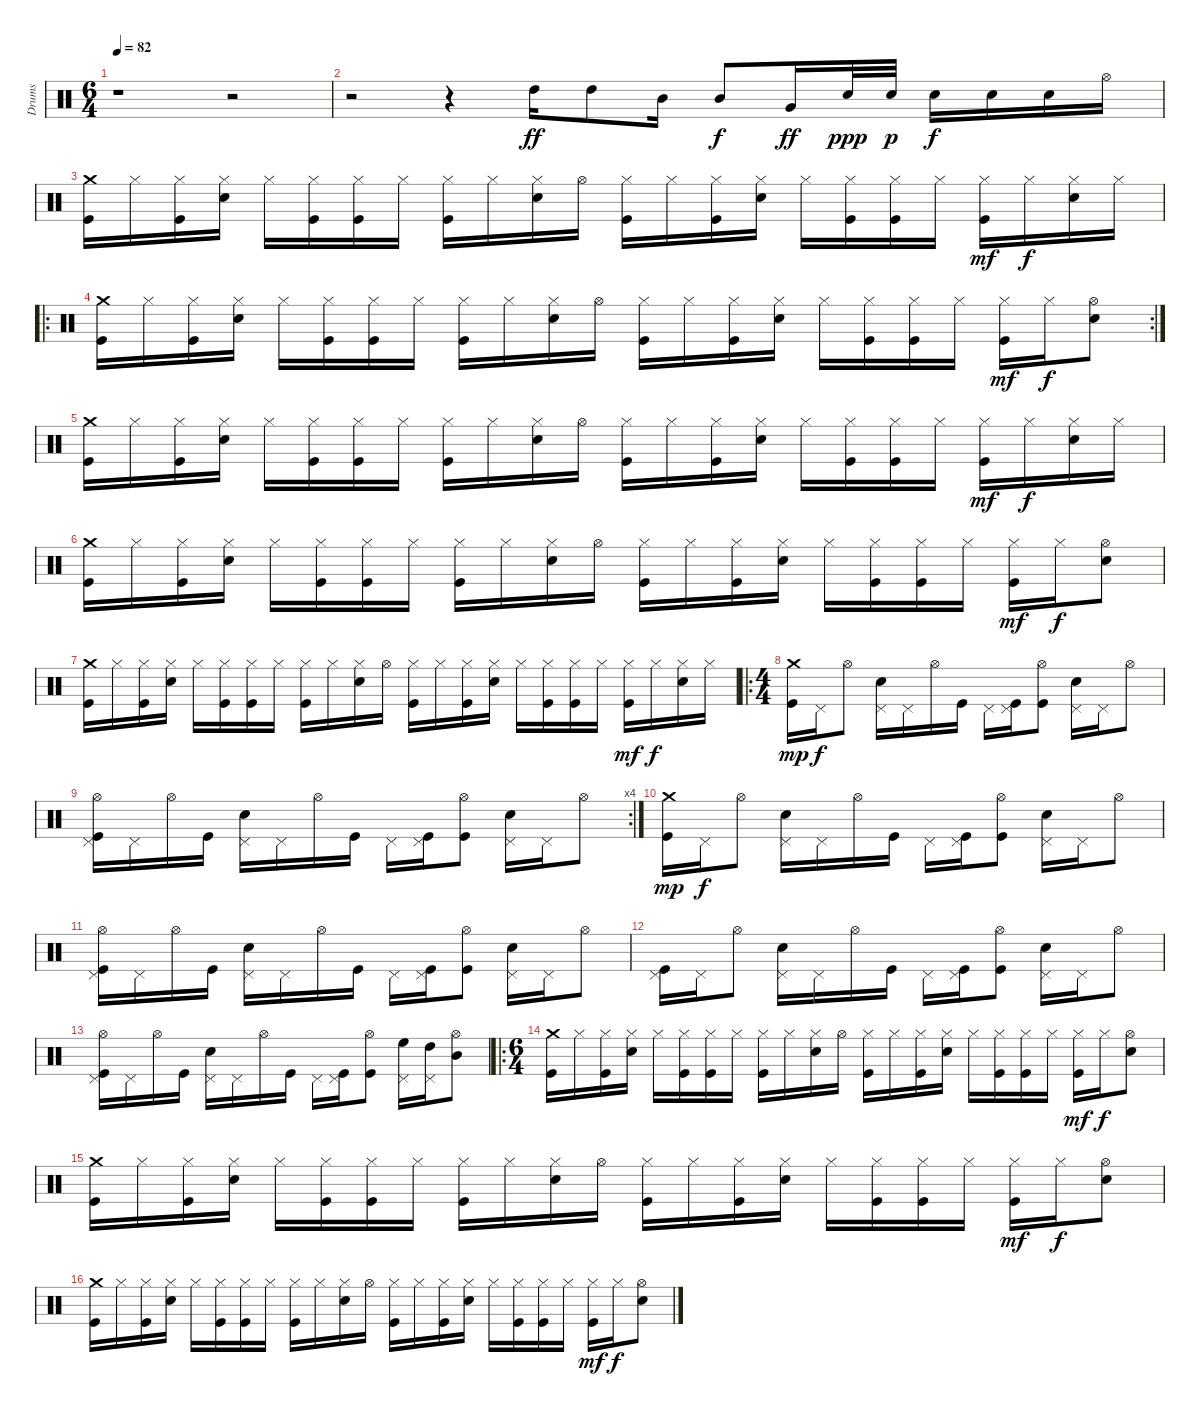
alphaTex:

\track ("Drums" "Drums") {instrument percussion}
\staff {score}
\articulation defaults
\ts (6 4)
\tempo 82
\clef neutral
\ks c
r.1{dy ff} r.2 |
r.2 r.4 "High Tom (hit)".16 "High Tom (hit)".8 "Mid Tom (hit)".16 "Mid Tom (hit)".8{dy f} "Very Low Tom (hit)".16{dy ff} "Electric Snare (hit)".32{dy ppp} "Electric Snare (hit)".32{dy p} "Electric Snare (hit)".16{dy f} "Electric Snare (hit)".16 "Electric Snare (hit)".16 "Hi-Hat (open)".16 |
("Crash medium (hit)" "Kick (hit)").16 "Hi-Hat (closed)".16 ("Hi-Hat (closed)" "Kick (hit)").16 ("Hi-Hat (closed)" "Electric Snare (hit)").16 "Hi-Hat (closed)".16 ("Hi-Hat (closed)" "Kick (hit)").16 ("Hi-Hat (closed)" "Kick (hit)").16 "Hi-Hat (closed)".16 ("Hi-Hat (closed)" "Kick (hit)").16 "Hi-Hat (closed)".16 ("Hi-Hat (closed)" "Electric Snare (hit)").16 "Hi-Hat (open)".16 ("Hi-Hat (closed)" "Kick (hit)").16 "Hi-Hat (closed)".16 ("Hi-Hat (closed)" "Kick (hit)").16 ("Hi-Hat (closed)" "Electric Snare (hit)").16 "Hi-Hat (closed)".16 ("Hi-Hat (closed)" "Kick (hit)").16 ("Hi-Hat (closed)" "Kick (hit)").16 "Hi-Hat (closed)".16 ("Hi-Hat (closed)" "Kick (hit)").16{dy mf} "Hi-Hat (closed)".16{dy f} ("Hi-Hat (closed)" "Electric Snare (hit)").16 "Hi-Hat (closed)".16 |
\ro
\rc 2
("Crash medium (hit)" "Kick (hit)").16 "Hi-Hat (closed)".16 ("Hi-Hat (closed)" "Kick (hit)").16 ("Hi-Hat (closed)" "Electric Snare (hit)").16 "Hi-Hat (closed)".16 ("Hi-Hat (closed)" "Kick (hit)").16 ("Hi-Hat (closed)" "Kick (hit)").16 "Hi-Hat (closed)".16 ("Hi-Hat (closed)" "Kick (hit)").16 "Hi-Hat (closed)".16 ("Hi-Hat (closed)" "Electric Snare (hit)").16 "Hi-Hat (open)".16 ("Hi-Hat (closed)" "Kick (hit)").16 "Hi-Hat (closed)".16 ("Hi-Hat (closed)" "Kick (hit)").16 ("Hi-Hat (closed)" "Electric Snare (hit)").16 "Hi-Hat (closed)".16 ("Hi-Hat (closed)" "Kick (hit)").16 ("Hi-Hat (closed)" "Kick (hit)").16 "Hi-Hat (closed)".16 ("Hi-Hat (closed)" "Kick (hit)").16{dy mf} "Hi-Hat (closed)".16{dy f} ("Hi-Hat (open)" "Electric Snare (hit)").8 |
("Crash medium (hit)" "Kick (hit)").16 "Hi-Hat (closed)".16 ("Hi-Hat (closed)" "Kick (hit)").16 ("Hi-Hat (closed)" "Electric Snare (hit)").16 "Hi-Hat (closed)".16 ("Hi-Hat (closed)" "Kick (hit)").16 ("Hi-Hat (closed)" "Kick (hit)").16 "Hi-Hat (closed)".16 ("Hi-Hat (closed)" "Kick (hit)").16 "Hi-Hat (closed)".16 ("Hi-Hat (closed)" "Electric Snare (hit)").16 "Hi-Hat (open)".16 ("Hi-Hat (closed)" "Kick (hit)").16 "Hi-Hat (closed)".16 ("Hi-Hat (closed)" "Kick (hit)").16 ("Hi-Hat (closed)" "Electric Snare (hit)").16 "Hi-Hat (closed)".16 ("Hi-Hat (closed)" "Kick (hit)").16 ("Hi-Hat (closed)" "Kick (hit)").16 "Hi-Hat (closed)".16 ("Hi-Hat (closed)" "Kick (hit)").16{dy mf} "Hi-Hat (closed)".16{dy f} ("Hi-Hat (closed)" "Electric Snare (hit)").16 "Hi-Hat (closed)".16 |
("Crash medium (hit)" "Kick (hit)").16 "Hi-Hat (closed)".16 ("Hi-Hat (closed)" "Kick (hit)").16 ("Hi-Hat (closed)" "Electric Snare (hit)").16 "Hi-Hat (closed)".16 ("Hi-Hat (closed)" "Kick (hit)").16 ("Hi-Hat (closed)" "Kick (hit)").16 "Hi-Hat (closed)".16 ("Hi-Hat (closed)" "Kick (hit)").16 "Hi-Hat (closed)".16 ("Hi-Hat (closed)" "Electric Snare (hit)").16 "Hi-Hat (open)".16 ("Hi-Hat (closed)" "Kick (hit)").16 "Hi-Hat (closed)".16 ("Hi-Hat (closed)" "Kick (hit)").16 ("Hi-Hat (closed)" "Electric Snare (hit)").16 "Hi-Hat (closed)".16 ("Hi-Hat (closed)" "Kick (hit)").16 ("Hi-Hat (closed)" "Kick (hit)").16 "Hi-Hat (closed)".16 ("Hi-Hat (closed)" "Kick (hit)").16{dy mf} "Hi-Hat (closed)".16{dy f} ("Hi-Hat (open)" "Electric Snare (hit)").8 |
("Crash medium (hit)" "Kick (hit)").16 "Hi-Hat (closed)".16 ("Hi-Hat (closed)" "Kick (hit)").16 ("Hi-Hat (closed)" "Electric Snare (hit)").16 "Hi-Hat (closed)".16 ("Hi-Hat (closed)" "Kick (hit)").16 ("Hi-Hat (closed)" "Kick (hit)").16 "Hi-Hat (closed)".16 ("Hi-Hat (closed)" "Kick (hit)").16 "Hi-Hat (closed)".16 ("Hi-Hat (closed)" "Electric Snare (hit)").16 "Hi-Hat (open)".16 ("Hi-Hat (closed)" "Kick (hit)").16 "Hi-Hat (closed)".16 ("Hi-Hat (closed)" "Kick (hit)").16 ("Hi-Hat (closed)" "Electric Snare (hit)").16 "Hi-Hat (closed)".16 ("Hi-Hat (closed)" "Kick (hit)").16 ("Hi-Hat (closed)" "Kick (hit)").16 "Hi-Hat (closed)".16 ("Hi-Hat (closed)" "Kick (hit)").16{dy mf} "Hi-Hat (closed)".16{dy f} ("Hi-Hat (closed)" "Electric Snare (hit)").16 "Hi-Hat (closed)".16 |
\ro
\ts (4 4)
("Crash medium (hit)" "Kick (hit)").16{dy mp} "Pedal Hi-Hat (hit)".16{dy f} "Hi-Hat (open)".8 ("Pedal Hi-Hat (hit)" "Electric Snare (hit)").16 "Pedal Hi-Hat (hit)".16 "Hi-Hat (open)".16 "Kick (hit)".16 "Pedal Hi-Hat (hit)".16 ("Pedal Hi-Hat (hit)" "Kick (hit)").16 ("Hi-Hat (open)" "Kick (hit)").8 ("Pedal Hi-Hat (hit)" "Electric Snare (hit)").16 "Pedal Hi-Hat (hit)".16 "Hi-Hat (open)".8 |
\rc 4
("Hi-Hat (open)" "Pedal Hi-Hat (hit)" "Kick (hit)").16 "Pedal Hi-Hat (hit)".16 "Hi-Hat (open)".16 "Kick (hit)".16 ("Pedal Hi-Hat (hit)" "Electric Snare (hit)").16 "Pedal Hi-Hat (hit)".16 "Hi-Hat (open)".16 "Kick (hit)".16 "Pedal Hi-Hat (hit)".16 ("Pedal Hi-Hat (hit)" "Kick (hit)").16 ("Hi-Hat (open)" "Kick (hit)").8 ("Pedal Hi-Hat (hit)" "Electric Snare (hit)").16 "Pedal Hi-Hat (hit)".16 "Hi-Hat (open)".8 |
("Crash medium (hit)" "Kick (hit)").16{dy mp} "Pedal Hi-Hat (hit)".16{dy f} "Hi-Hat (open)".8 ("Pedal Hi-Hat (hit)" "Electric Snare (hit)").16 "Pedal Hi-Hat (hit)".16 "Hi-Hat (open)".16 "Kick (hit)".16 "Pedal Hi-Hat (hit)".16 ("Pedal Hi-Hat (hit)" "Kick (hit)").16 ("Hi-Hat (open)" "Kick (hit)").8 ("Pedal Hi-Hat (hit)" "Electric Snare (hit)").16 "Pedal Hi-Hat (hit)".16 "Hi-Hat (open)".8 |
("Hi-Hat (open)" "Pedal Hi-Hat (hit)" "Kick (hit)").16 "Pedal Hi-Hat (hit)".16 "Hi-Hat (open)".16 "Kick (hit)".16 ("Pedal Hi-Hat (hit)" "Electric Snare (hit)").16 "Pedal Hi-Hat (hit)".16 "Hi-Hat (open)".16 "Kick (hit)".16 "Pedal Hi-Hat (hit)".16 ("Pedal Hi-Hat (hit)" "Kick (hit)").16 ("Hi-Hat (open)" "Kick (hit)").8 ("Pedal Hi-Hat (hit)" "Electric Snare (hit)").16 "Pedal Hi-Hat (hit)".16 "Hi-Hat (open)".8 |
("Pedal Hi-Hat (hit)" "Kick (hit)").16 "Pedal Hi-Hat (hit)".16 "Hi-Hat (open)".8 ("Pedal Hi-Hat (hit)" "Electric Snare (hit)").16 "Pedal Hi-Hat (hit)".16 "Hi-Hat (open)".16 "Kick (hit)".16 "Pedal Hi-Hat (hit)".16 ("Pedal Hi-Hat (hit)" "Kick (hit)").16 ("Hi-Hat (open)" "Kick (hit)").8 ("Pedal Hi-Hat (hit)" "Electric Snare (hit)").16 "Pedal Hi-Hat (hit)".16 "Hi-Hat (open)".8 |
("Hi-Hat (open)" "Pedal Hi-Hat (hit)" "Kick (hit)").16 "Pedal Hi-Hat (hit)".16 "Hi-Hat (open)".16 "Kick (hit)".16 ("Pedal Hi-Hat (hit)" "Electric Snare (hit)").16 "Pedal Hi-Hat (hit)".16 "Hi-Hat (open)".16 "Kick (hit)".16 "Pedal Hi-Hat (hit)".16 ("Pedal Hi-Hat (hit)" "Kick (hit)").16 ("Hi-Hat (open)" "Kick (hit)").8 ("Pedal Hi-Hat (hit)" "High Floor Tom (hit)").16 ("Pedal Hi-Hat (hit)" "High Tom (hit)").16 ("Hi-Hat (open)" "Mid Tom (hit)").8 |
\ro
\ts (6 4)
("Crash medium (hit)" "Kick (hit)").16 "Hi-Hat (closed)".16 ("Hi-Hat (closed)" "Kick (hit)").16 ("Hi-Hat (closed)" "Electric Snare (hit)").16 "Hi-Hat (closed)".16 ("Hi-Hat (closed)" "Kick (hit)").16 ("Hi-Hat (closed)" "Kick (hit)").16 "Hi-Hat (closed)".16 ("Hi-Hat (closed)" "Kick (hit)").16 "Hi-Hat (closed)".16 ("Hi-Hat (closed)" "Electric Snare (hit)").16 "Hi-Hat (open)".16 ("Hi-Hat (closed)" "Kick (hit)").16 "Hi-Hat (closed)".16 ("Hi-Hat (closed)" "Kick (hit)").16 ("Hi-Hat (closed)" "Electric Snare (hit)").16 "Hi-Hat (closed)".16 ("Hi-Hat (closed)" "Kick (hit)").16 ("Hi-Hat (closed)" "Kick (hit)").16 "Hi-Hat (closed)".16 ("Hi-Hat (closed)" "Kick (hit)").16{dy mf} "Hi-Hat (closed)".16{dy f} ("Hi-Hat (open)" "Electric Snare (hit)").8 |
("Crash medium (hit)" "Kick (hit)").16 "Hi-Hat (closed)".16 ("Hi-Hat (closed)" "Kick (hit)").16 ("Hi-Hat (closed)" "Electric Snare (hit)").16 "Hi-Hat (closed)".16 ("Hi-Hat (closed)" "Kick (hit)").16 ("Hi-Hat (closed)" "Kick (hit)").16 "Hi-Hat (closed)".16 ("Hi-Hat (closed)" "Kick (hit)").16 "Hi-Hat (closed)".16 ("Hi-Hat (closed)" "Electric Snare (hit)").16 "Hi-Hat (open)".16 ("Hi-Hat (closed)" "Kick (hit)").16 "Hi-Hat (closed)".16 ("Hi-Hat (closed)" "Kick (hit)").16 ("Hi-Hat (closed)" "Electric Snare (hit)").16 "Hi-Hat (closed)".16 ("Hi-Hat (closed)" "Kick (hit)").16 ("Hi-Hat (closed)" "Kick (hit)").16 "Hi-Hat (closed)".16 ("Hi-Hat (closed)" "Kick (hit)").16{dy mf} "Hi-Hat (closed)".16{dy f} ("Hi-Hat (open)" "Electric Snare (hit)").8 |
("Crash medium (hit)" "Kick (hit)").16 "Hi-Hat (closed)".16 ("Hi-Hat (closed)" "Kick (hit)").16 ("Hi-Hat (closed)" "Electric Snare (hit)").16 "Hi-Hat (closed)".16 ("Hi-Hat (closed)" "Kick (hit)").16 ("Hi-Hat (closed)" "Kick (hit)").16 "Hi-Hat (closed)".16 ("Hi-Hat (closed)" "Kick (hit)").16 "Hi-Hat (closed)".16 ("Hi-Hat (closed)" "Electric Snare (hit)").16 "Hi-Hat (open)".16 ("Hi-Hat (closed)" "Kick (hit)").16 "Hi-Hat (closed)".16 ("Hi-Hat (closed)" "Kick (hit)").16 ("Hi-Hat (closed)" "Electric Snare (hit)").16 "Hi-Hat (closed)".16 ("Hi-Hat (closed)" "Kick (hit)").16 ("Hi-Hat (closed)" "Kick (hit)").16 "Hi-Hat (closed)".16 ("Hi-Hat (closed)" "Kick (hit)").16{dy mf} "Hi-Hat (closed)".16{dy f} ("Hi-Hat (open)" "Electric Snare (hit)").8
